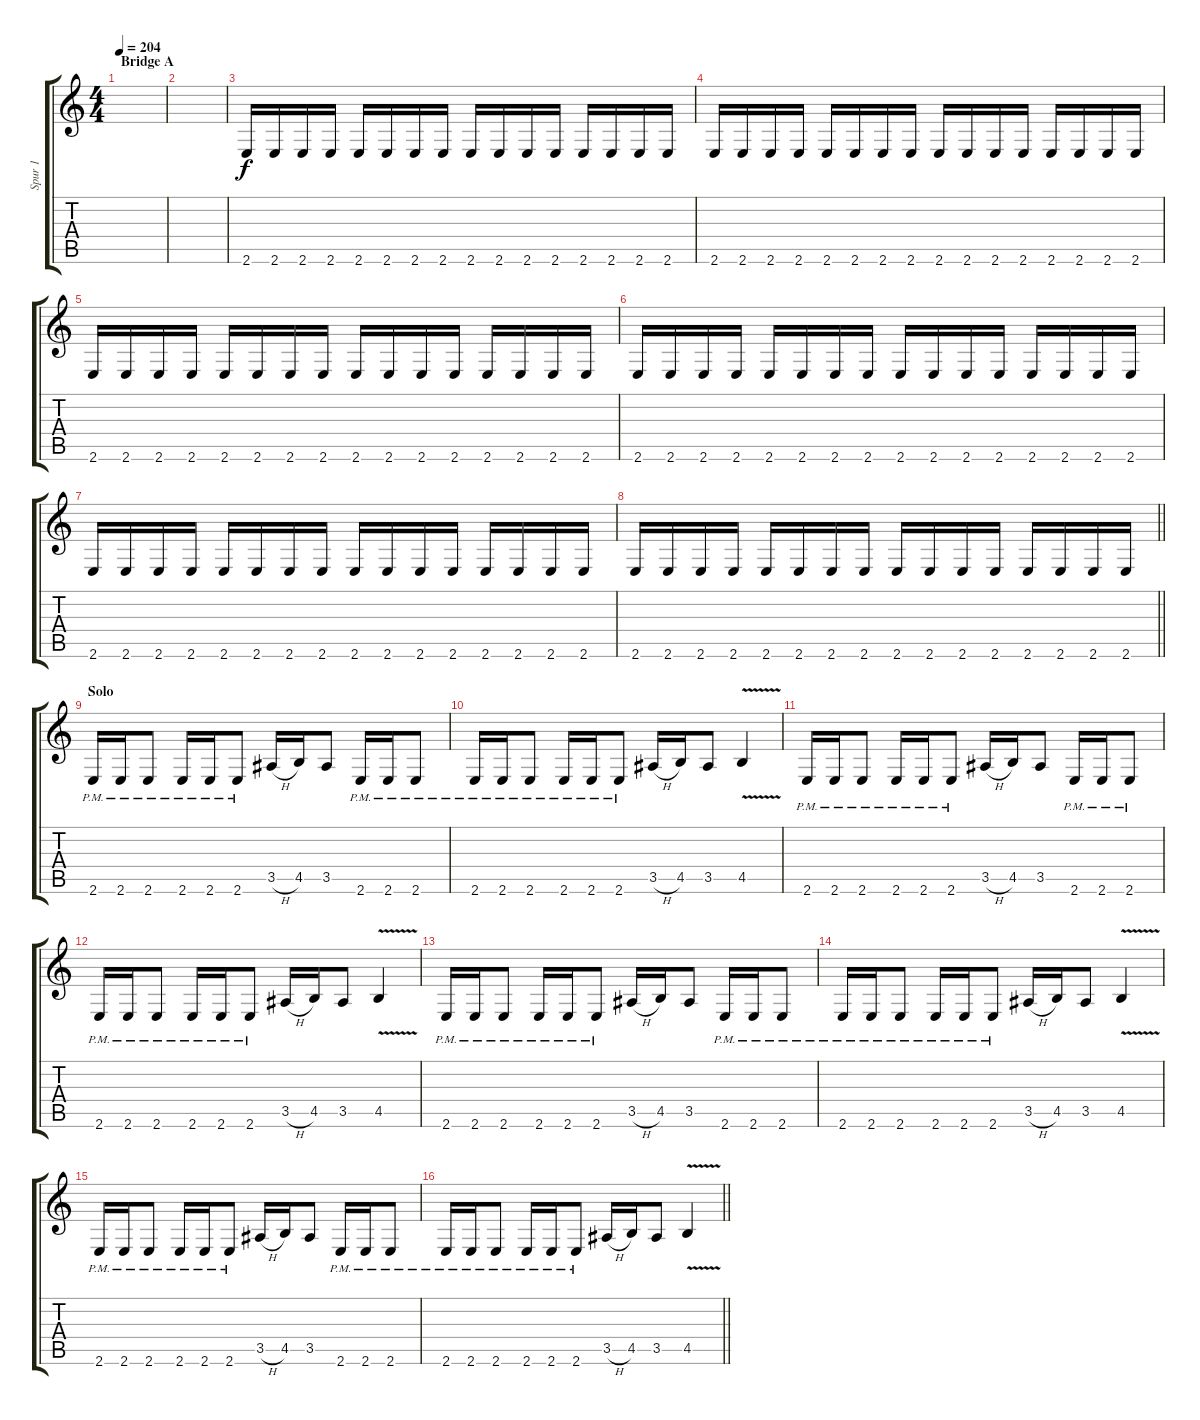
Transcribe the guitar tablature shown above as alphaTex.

\track ("Spur 1" "Spur 1") {instrument distortionguitar}
\staff {score tabs}
\tuning (D4 A3 F3 C3 G2 D2) {hide}
\ts (4 4)
\section ("" "Bridge A")
\tempo 204
\clef g2
\ks c
|
|
2.6.16 2.6.16 2.6.16 2.6.16 2.6.16 2.6.16 2.6.16 2.6.16 2.6.16 2.6.16 2.6.16 2.6.16 2.6.16 2.6.16 2.6.16 2.6.16 |
2.6.16 2.6.16 2.6.16 2.6.16 2.6.16 2.6.16 2.6.16 2.6.16 2.6.16 2.6.16 2.6.16 2.6.16 2.6.16 2.6.16 2.6.16 2.6.16 |
2.6.16 2.6.16 2.6.16 2.6.16 2.6.16 2.6.16 2.6.16 2.6.16 2.6.16 2.6.16 2.6.16 2.6.16 2.6.16 2.6.16 2.6.16 2.6.16 |
2.6.16 2.6.16 2.6.16 2.6.16 2.6.16 2.6.16 2.6.16 2.6.16 2.6.16 2.6.16 2.6.16 2.6.16 2.6.16 2.6.16 2.6.16 2.6.16 |
2.6.16 2.6.16 2.6.16 2.6.16 2.6.16 2.6.16 2.6.16 2.6.16 2.6.16 2.6.16 2.6.16 2.6.16 2.6.16 2.6.16 2.6.16 2.6.16 |
\barLineRight lightlight
2.6.16 2.6.16 2.6.16 2.6.16 2.6.16 2.6.16 2.6.16 2.6.16 2.6.16 2.6.16 2.6.16 2.6.16 2.6.16 2.6.16 2.6.16 2.6.16 |
\section ("" "Solo")
2.6{pm}.16 2.6{pm}.16 2.6{pm}.8 2.6{pm}.16 2.6{pm}.16 2.6{pm}.8 3.5{h}.16 4.5.16 3.5.8 2.6{pm}.16 2.6{pm}.16 2.6{pm}.8 |
2.6{pm}.16 2.6{pm}.16 2.6{pm}.8 2.6{pm}.16 2.6{pm}.16 2.6{pm}.8 3.5{h}.16 4.5.16 3.5.8 4.5{v}.4 |
2.6{pm}.16 2.6{pm}.16 2.6{pm}.8 2.6{pm}.16 2.6{pm}.16 2.6{pm}.8 3.5{h}.16 4.5.16 3.5.8 2.6{pm}.16 2.6{pm}.16 2.6{pm}.8 |
2.6{pm}.16 2.6{pm}.16 2.6{pm}.8 2.6{pm}.16 2.6{pm}.16 2.6{pm}.8 3.5{h}.16 4.5.16 3.5.8 4.5{v}.4 |
2.6{pm}.16 2.6{pm}.16 2.6{pm}.8 2.6{pm}.16 2.6{pm}.16 2.6{pm}.8 3.5{h}.16 4.5.16 3.5.8 2.6{pm}.16 2.6{pm}.16 2.6{pm}.8 |
2.6{pm}.16 2.6{pm}.16 2.6{pm}.8 2.6{pm}.16 2.6{pm}.16 2.6{pm}.8 3.5{h}.16 4.5.16 3.5.8 4.5{v}.4 |
2.6{pm}.16 2.6{pm}.16 2.6{pm}.8 2.6{pm}.16 2.6{pm}.16 2.6{pm}.8 3.5{h}.16 4.5.16 3.5.8 2.6{pm}.16 2.6{pm}.16 2.6{pm}.8 |
\barLineRight lightlight
2.6{pm}.16 2.6{pm}.16 2.6{pm}.8 2.6{pm}.16 2.6{pm}.16 2.6{pm}.8 3.5{h}.16 4.5.16 3.5.8 4.5{v}.4
